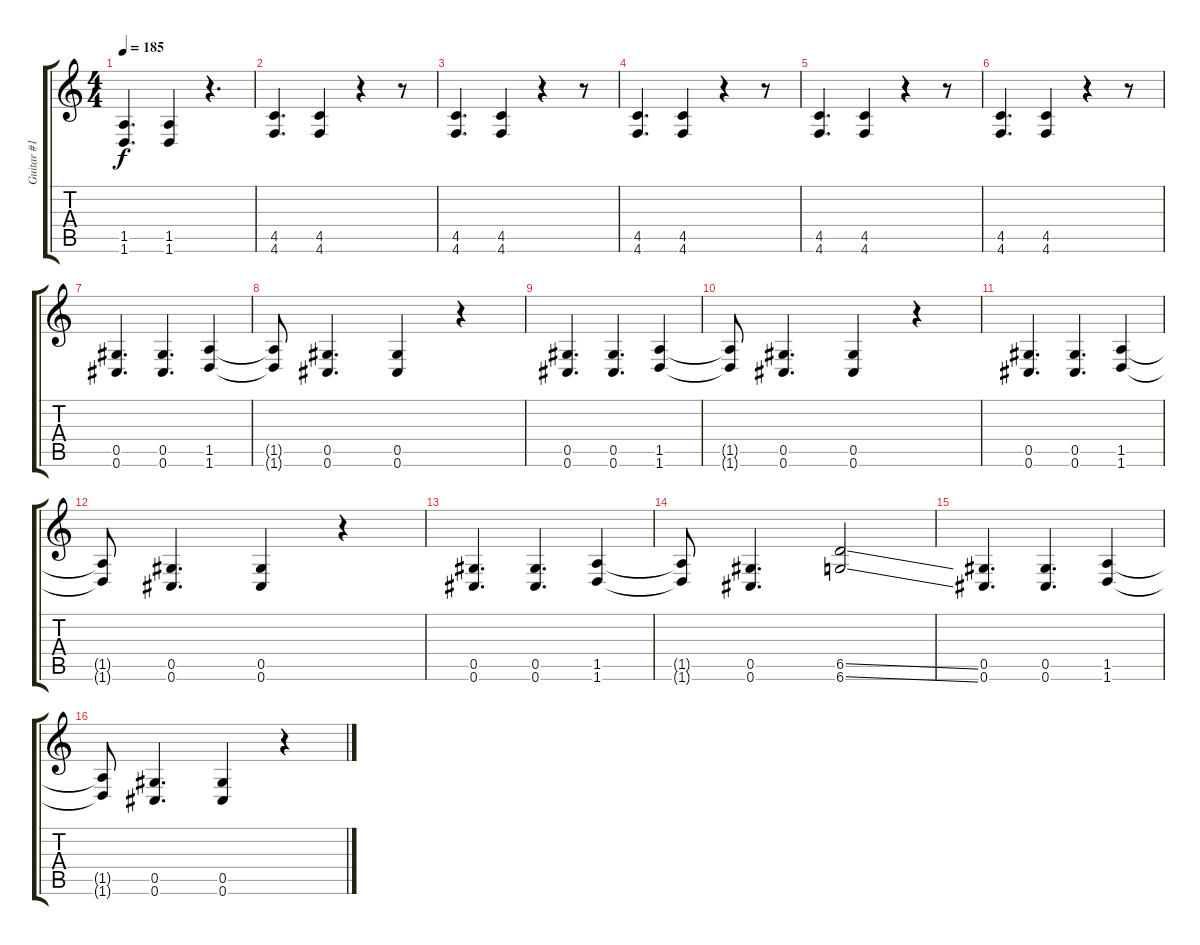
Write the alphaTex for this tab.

\track ("Guitar #1" "Guitar #1") {instrument distortionguitar}
\staff {score tabs}
\tuning (Eb4 Bb3 Gb3 Db3 Ab2 Db2) {hide}
\ts (4 4)
\tempo 185
\clef g2
\ks c
(1.5 1.6).4{d dy f} (1.5 1.6).4 r.4{d} |
(4.5 4.6).4{d} (4.5 4.6).4 r.4 r.8 |
(4.5 4.6).4{d} (4.5 4.6).4 r.4 r.8 |
(4.5 4.6).4{d} (4.5 4.6).4 r.4 r.8 |
(4.5 4.6).4{d} (4.5 4.6).4 r.4 r.8 |
(4.5 4.6).4{d} (4.5 4.6).4 r.4 r.8 |
(0.5 0.6).4{d} (0.5 0.6).4{d} (1.5 1.6).4 |
(1.5{t} 1.6{t}).8 (0.5 0.6).4{d} (0.5 0.6).4 r.4 |
(0.5 0.6).4{d} (0.5 0.6).4{d} (1.5 1.6).4 |
(1.5{t} 1.6{t}).8 (0.5 0.6).4{d} (0.5 0.6).4 r.4 |
(0.5 0.6).4{d} (0.5 0.6).4{d} (1.5 1.6).4 |
(1.5{t} 1.6{t}).8 (0.5 0.6).4{d} (0.5 0.6).4 r.4 |
(0.5 0.6).4{d} (0.5 0.6).4{d} (1.5 1.6).4 |
(1.5{t} 1.6{t}).8 (0.5 0.6).4{d} (6.5{ss} 6.6{ss}).2 |
(0.5 0.6).4{d} (0.5 0.6).4{d} (1.5 1.6).4 |
(1.5{t} 1.6{t}).8 (0.5 0.6).4{d} (0.5 0.6).4 r.4
